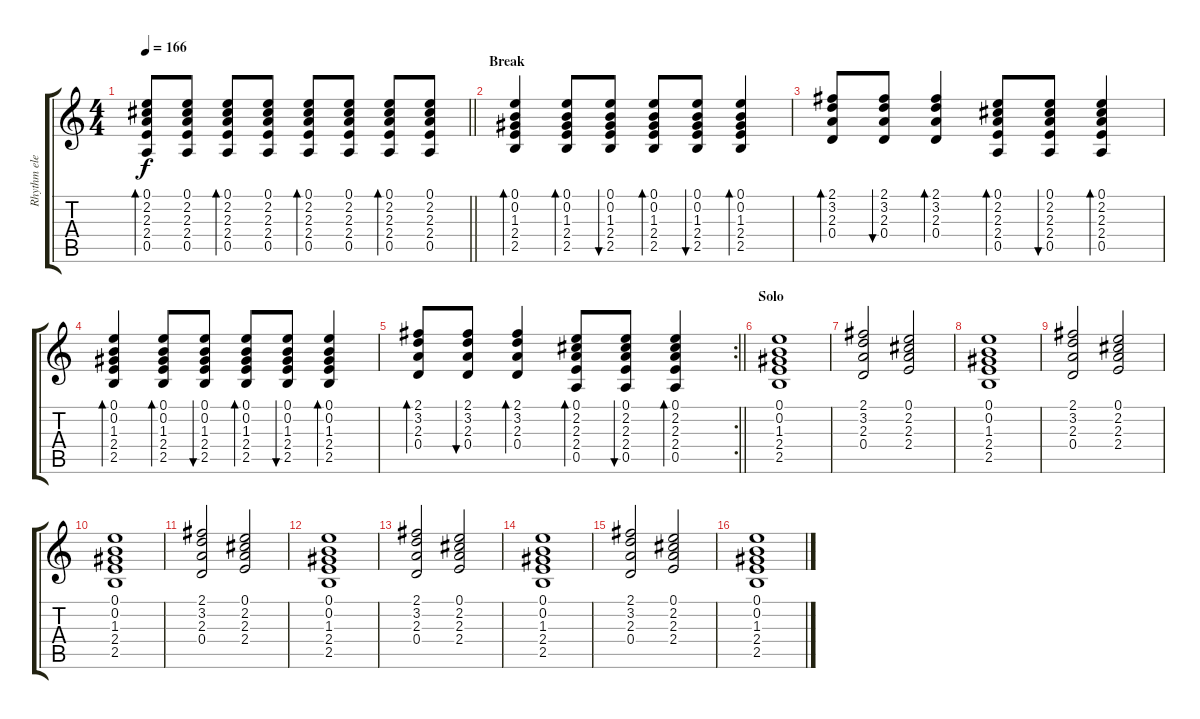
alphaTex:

\track ("Rhythm electric" "Rhythm ele") {instrument overdrivenguitar}
\staff {score tabs}
\tuning (E4 B3 G3 D3 A2 E2) {hide}
\ts (4 4)
\tempo 166
\clef g2
\barLineRight lightlight
\ks c
(0.1 2.2 2.3 2.4 0.5).8{bd 60 dy f} (0.1 2.2 2.3 2.4 0.5).8 (0.1 2.2 2.3 2.4 0.5).8{bd 60} (0.1 2.2 2.3 2.4 0.5).8 (0.1 2.2 2.3 2.4 0.5).8{bd 60} (0.1 2.2 2.3 2.4 0.5).8 (0.1 2.2 2.3 2.4 0.5).8{bd 60} (0.1 2.2 2.3 2.4 0.5).8 |
\section ("" "Break")
(0.1 0.2 1.3 2.4 2.5).4{bd 120} (0.1 0.2 1.3 2.4 2.5).8{bd 60} (0.1 0.2 1.3 2.4 2.5).8{bu 60} (0.1 0.2 1.3 2.4 2.5).8{bd 60} (0.1 0.2 1.3 2.4 2.5).8{bu 60} (0.1 0.2 1.3 2.4 2.5).4{bd 120} |
(2.1 3.2 2.3 0.4).8{bd 120} (2.1 3.2 2.3 0.4).8{bu 60} (2.1 3.2 2.3 0.4).4{bd 60} (0.1 2.2 2.3 2.4 0.5).8{bd 120} (0.1 2.2 2.3 2.4 0.5).8{bu 60} (0.1 2.2 2.3 2.4 0.5).4{bd 60} |
(0.1 0.2 1.3 2.4 2.5).4{bd 120} (0.1 0.2 1.3 2.4 2.5).8{bd 60} (0.1 0.2 1.3 2.4 2.5).8{bu 60} (0.1 0.2 1.3 2.4 2.5).8{bd 60} (0.1 0.2 1.3 2.4 2.5).8{bu 60} (0.1 0.2 1.3 2.4 2.5).4{bd 120} |
\rc 2
\barLineRight lightlight
(2.1 3.2 2.3 0.4).8{bd 120} (2.1 3.2 2.3 0.4).8{bu 60} (2.1 3.2 2.3 0.4).4{bd 60} (0.1 2.2 2.3 2.4 0.5).8{bd 120} (0.1 2.2 2.3 2.4 0.5).8{bu 60} (0.1 2.2 2.3 2.4 0.5).4{bd 60} |
\section ("" "Solo")
(0.1 0.2 1.3 2.4 2.5).1 |
(2.1 3.2 2.3 0.4).2 (0.1 2.2 2.3 2.4).2 |
(0.1 0.2 1.3 2.4 2.5).1 |
(2.1 3.2 2.3 0.4).2 (0.1 2.2 2.3 2.4).2 |
(0.1 0.2 1.3 2.4 2.5).1 |
(2.1 3.2 2.3 0.4).2 (0.1 2.2 2.3 2.4).2 |
(0.1 0.2 1.3 2.4 2.5).1 |
(2.1 3.2 2.3 0.4).2 (0.1 2.2 2.3 2.4).2 |
(0.1 0.2 1.3 2.4 2.5).1 |
(2.1 3.2 2.3 0.4).2 (0.1 2.2 2.3 2.4).2 |
(0.1 0.2 1.3 2.4 2.5).1
